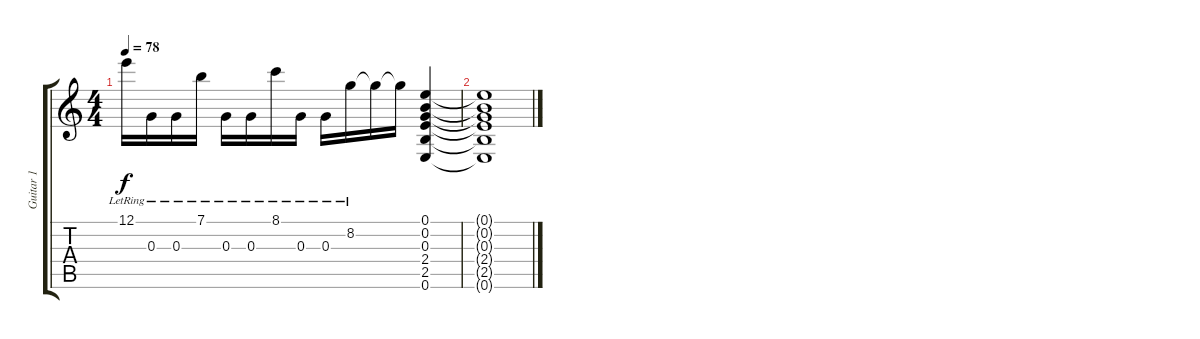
\track ("Guitar 1" "Guitar 1") {instrument acousticguitarsteel}
\staff {score tabs}
\tuning (E4 B3 G3 D3 A2 E2) {hide}
\ts (4 4)
\tempo 78
\clef g2
\ks c
12.1{lr}.16{dy f} 0.3{lr}.16 0.3{lr}.16 7.1{lr}.16 0.3{lr}.16 0.3{lr}.16 8.1{lr}.16 0.3{lr}.16 0.3{lr}.16 8.2{lr}.16 8.2{t}.16 8.2{t}.16 (0.1 0.2 0.3 2.4 2.5 0.6).4 |
(0.1{t} 0.2{t} 0.3{t} 2.4{t} 2.5{t} 0.6{t}).1
